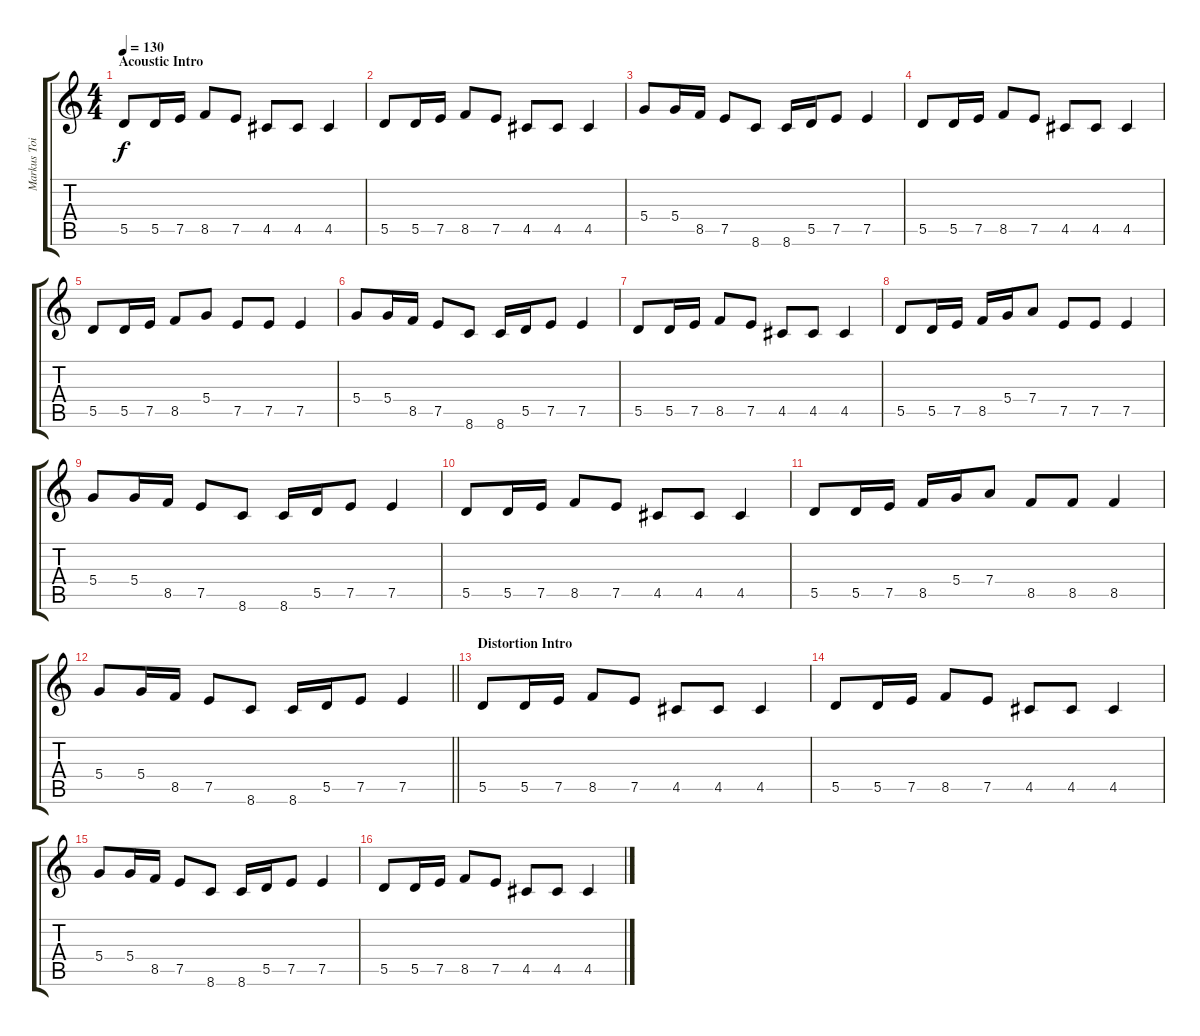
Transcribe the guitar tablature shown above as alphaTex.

\track ("Markus Toivonen" "Markus Toi") {instrument distortionguitar}
\staff {score tabs}
\tuning (E4 B3 G3 D3 A2 E2) {hide}
\ts (4 4)
\section ("" "Acoustic Intro")
\tempo 130
\clef g2
\ks c
5.5.8{dy f instrument acousticguitarsteel} 5.5.16 7.5.16 8.5.8 7.5.8 4.5.8 4.5.8 4.5.4 |
5.5.8 5.5.16 7.5.16 8.5.8 7.5.8 4.5.8 4.5.8 4.5.4 |
5.4.8 5.4.16 8.5.16 7.5.8 8.6.8 8.6.16 5.5.16 7.5.8 7.5.4 |
5.5.8 5.5.16 7.5.16 8.5.8 7.5.8 4.5.8 4.5.8 4.5.4 |
5.5.8 5.5.16 7.5.16 8.5.8 5.4.8 7.5.8 7.5.8 7.5.4 |
5.4.8 5.4.16 8.5.16 7.5.8 8.6.8 8.6.16 5.5.16 7.5.8 7.5.4 |
5.5.8 5.5.16 7.5.16 8.5.8 7.5.8 4.5.8 4.5.8 4.5.4 |
5.5.8 5.5.16 7.5.16 8.5.16 5.4.16 7.4.8 7.5.8 7.5.8 7.5.4 |
5.4.8 5.4.16 8.5.16 7.5.8 8.6.8 8.6.16 5.5.16 7.5.8 7.5.4 |
5.5.8 5.5.16 7.5.16 8.5.8 7.5.8 4.5.8 4.5.8 4.5.4 |
5.5.8 5.5.16 7.5.16 8.5.16 5.4.16 7.4.8 8.5.8 8.5.8 8.5.4 |
\barLineRight lightlight
5.4.8 5.4.16 8.5.16 7.5.8 8.6.8 8.6.16 5.5.16 7.5.8 7.5.4 |
\section ("" "Distortion Intro")
5.5.8{instrument distortionguitar} 5.5.16 7.5.16 8.5.8 7.5.8 4.5.8 4.5.8 4.5.4 |
5.5.8 5.5.16 7.5.16 8.5.8 7.5.8 4.5.8 4.5.8 4.5.4 |
5.4.8 5.4.16 8.5.16 7.5.8 8.6.8 8.6.16 5.5.16 7.5.8 7.5.4 |
5.5.8 5.5.16 7.5.16 8.5.8 7.5.8 4.5.8 4.5.8 4.5.4
